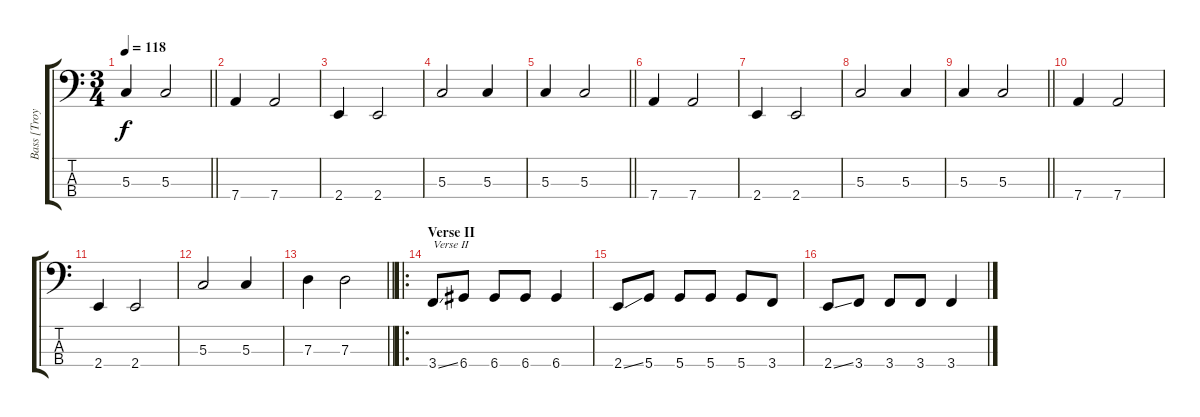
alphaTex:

\track ("Bass [Troy Sanders]" "Bass [Troy") {instrument electricbasspick}
\staff {score tabs}
\tuning (F2 C2 G1 D1) {hide}
\ts (3 4)
\tempo 118
\clef f4
\barLineRight lightlight
\ks c
5.3.4{dy f} 5.3.2 |
7.4.4 7.4.2 |
2.4.4 2.4.2 |
5.3.2 5.3.4 |
\barLineRight lightlight
5.3.4 5.3.2 |
7.4.4 7.4.2 |
2.4.4 2.4.2 |
5.3.2 5.3.4 |
\barLineRight lightlight
5.3.4 5.3.2 |
7.4.4 7.4.2 |
2.4.4 2.4.2 |
5.3.2 5.3.4 |
\barLineRight lightlight
7.3.4 7.3.2 |
\ro
\section ("" "Verse II")
3.4{ss}.8{txt "Verse II"} 6.4.8 6.4.8 6.4.8 6.4.4 |
2.4{ss}.8 5.4.8 5.4.8 5.4.8 5.4.8 3.4.8 |
2.4{ss}.8 3.4.8 3.4.8 3.4.8 3.4.4
